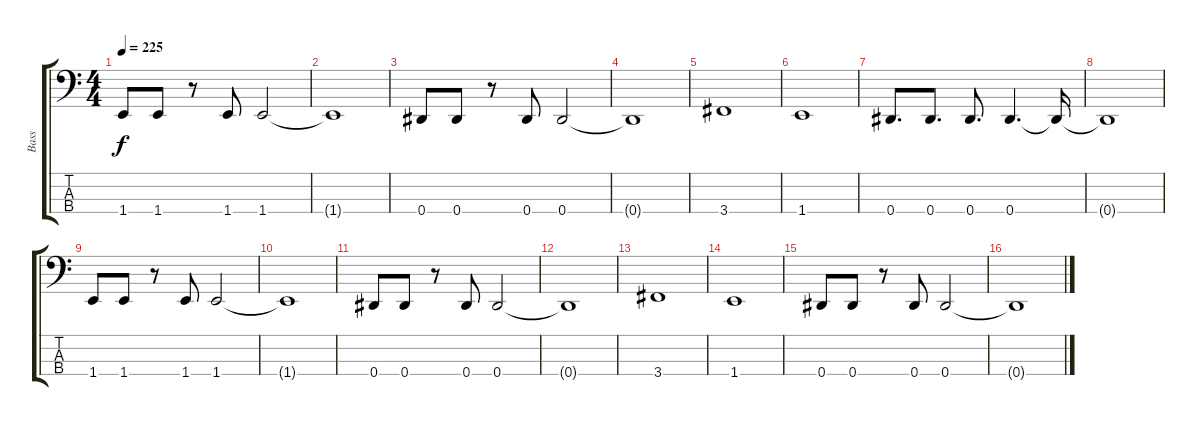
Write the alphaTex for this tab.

\track ("Bass" "Bass") {instrument electricbassfinger}
\staff {score tabs}
\tuning (Gb2 Db2 Ab1 Eb1) {hide}
\ts (4 4)
\tempo 225
\clef f4
\ks c
1.4.8{dy f} 1.4.8 r.8 1.4.8 1.4.2 |
1.4{t}.1 |
0.4.8 0.4.8 r.8 0.4.8 0.4.2 |
0.4{t}.1 |
3.4.1 |
1.4.1 |
0.4.8{d} 0.4.8{d} 0.4.8{d} 0.4.4{d} 0.4{t}.16 |
0.4{t}.1 |
1.4.8 1.4.8 r.8 1.4.8 1.4.2 |
1.4{t}.1 |
0.4.8 0.4.8 r.8 0.4.8 0.4.2 |
0.4{t}.1 |
3.4.1 |
1.4.1 |
0.4.8 0.4.8 r.8 0.4.8 0.4.2 |
0.4{t}.1
